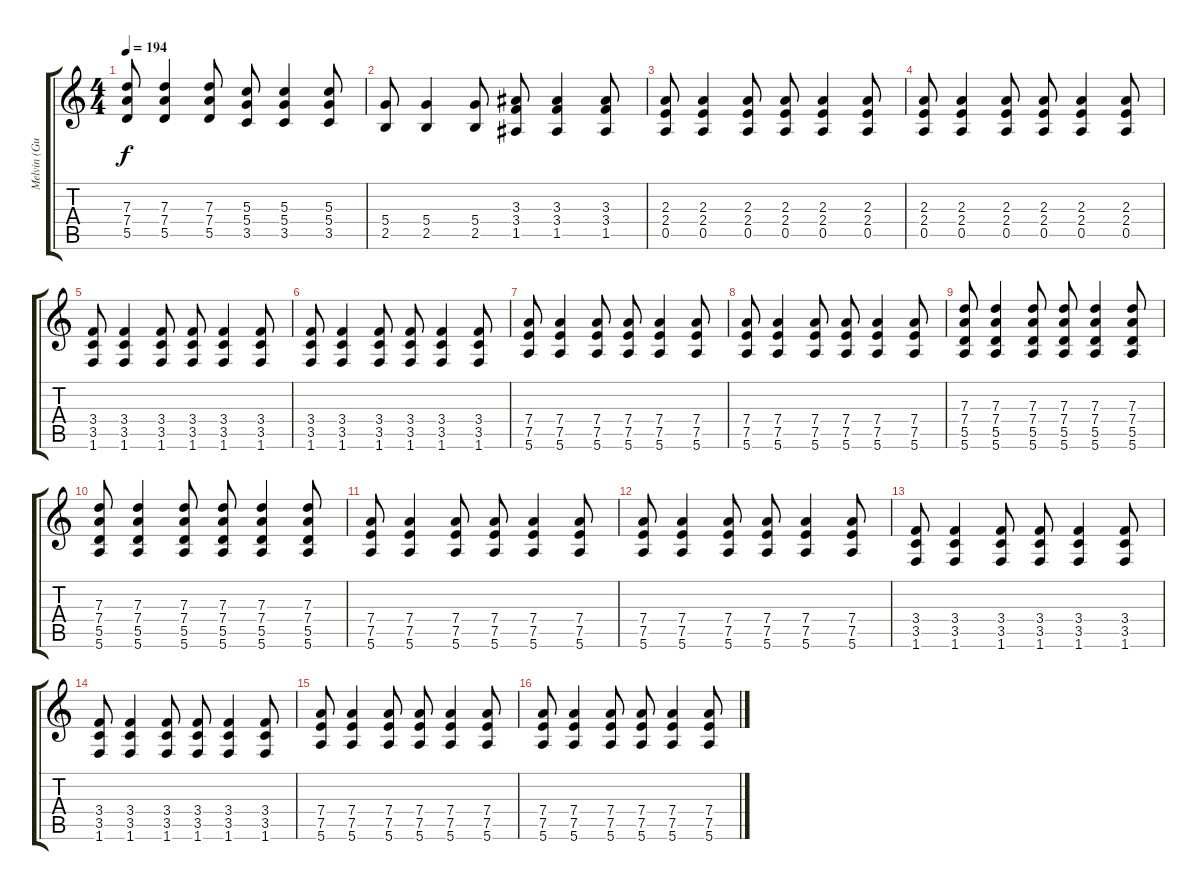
\track ("Melvin (Guitar)" "Melvin (Gu") {instrument overdrivenguitar}
\staff {score tabs}
\tuning (E4 B3 G3 D3 A2 E2) {hide}
\ts (4 4)
\tempo 194
\clef g2
\ks c
(7.3 7.4 5.5).8{dy f} (7.3 7.4 5.5).4 (7.3 7.4 5.5).8 (5.3 5.4 3.5).8 (5.3 5.4 3.5).4 (5.3 5.4 3.5).8 |
(5.4 2.5).8 (5.4 2.5).4 (5.4 2.5).8 (3.3 3.4 1.5).8 (3.3 3.4 1.5).4 (3.3 3.4 1.5).8 |
(2.3 2.4 0.5).8 (2.3 2.4 0.5).4 (2.3 2.4 0.5).8 (2.3 2.4 0.5).8 (2.3 2.4 0.5).4 (2.3 2.4 0.5).8 |
(2.3 2.4 0.5).8 (2.3 2.4 0.5).4 (2.3 2.4 0.5).8 (2.3 2.4 0.5).8 (2.3 2.4 0.5).4 (2.3 2.4 0.5).8 |
(3.4 3.5 1.6).8 (3.4 3.5 1.6).4 (3.4 3.5 1.6).8 (3.4 3.5 1.6).8 (3.4 3.5 1.6).4 (3.4 3.5 1.6).8 |
(3.4 3.5 1.6).8 (3.4 3.5 1.6).4 (3.4 3.5 1.6).8 (3.4 3.5 1.6).8 (3.4 3.5 1.6).4 (3.4 3.5 1.6).8 |
(7.4 7.5 5.6).8 (7.4 7.5 5.6).4 (7.4 7.5 5.6).8 (7.4 7.5 5.6).8 (7.4 7.5 5.6).4 (7.4 7.5 5.6).8 |
(7.4 7.5 5.6).8 (7.4 7.5 5.6).4 (7.4 7.5 5.6).8 (7.4 7.5 5.6).8 (7.4 7.5 5.6).4 (7.4 7.5 5.6).8 |
(7.3 7.4 5.5 5.6).8 (7.3 7.4 5.5 5.6).4 (7.3 7.4 5.5 5.6).8 (7.3 7.4 5.5 5.6).8 (7.3 7.4 5.5 5.6).4 (7.3 7.4 5.5 5.6).8 |
(7.3 7.4 5.5 5.6).8 (7.3 7.4 5.5 5.6).4 (7.3 7.4 5.5 5.6).8 (7.3 7.4 5.5 5.6).8 (7.3 7.4 5.5 5.6).4 (7.3 7.4 5.5 5.6).8 |
(7.4 7.5 5.6).8 (7.4 7.5 5.6).4 (7.4 7.5 5.6).8 (7.4 7.5 5.6).8 (7.4 7.5 5.6).4 (7.4 7.5 5.6).8 |
(7.4 7.5 5.6).8 (7.4 7.5 5.6).4 (7.4 7.5 5.6).8 (7.4 7.5 5.6).8 (7.4 7.5 5.6).4 (7.4 7.5 5.6).8 |
(3.4 3.5 1.6).8 (3.4 3.5 1.6).4 (3.4 3.5 1.6).8 (3.4 3.5 1.6).8 (3.4 3.5 1.6).4 (3.4 3.5 1.6).8 |
(3.4 3.5 1.6).8 (3.4 3.5 1.6).4 (3.4 3.5 1.6).8 (3.4 3.5 1.6).8 (3.4 3.5 1.6).4 (3.4 3.5 1.6).8 |
(7.4 7.5 5.6).8 (7.4 7.5 5.6).4 (7.4 7.5 5.6).8 (7.4 7.5 5.6).8 (7.4 7.5 5.6).4 (7.4 7.5 5.6).8 |
(7.4 7.5 5.6).8 (7.4 7.5 5.6).4 (7.4 7.5 5.6).8 (7.4 7.5 5.6).8 (7.4 7.5 5.6).4 (7.4 7.5 5.6).8
